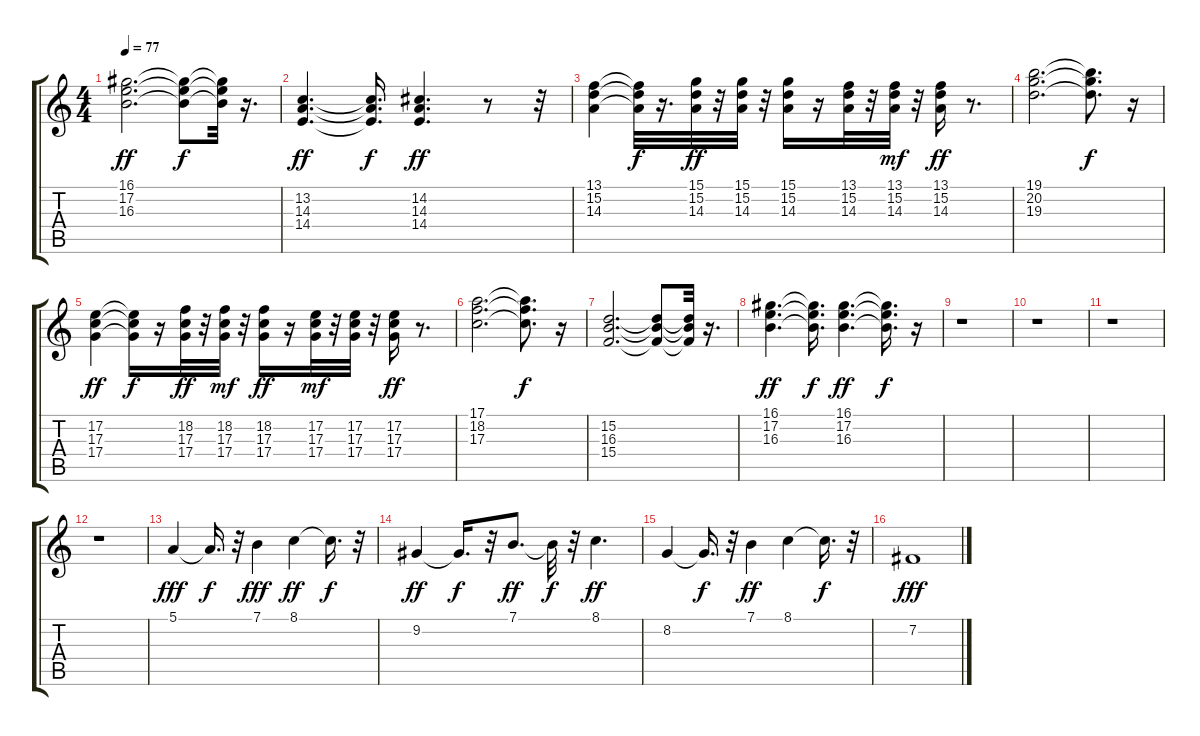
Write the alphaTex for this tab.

\track "" {instrument stringensemble1}
\staff {score tabs}
\tuning (E4 B3 G3 D3 A2 E2) {hide}
\ts (4 4)
\tempo 77
\clef g2
\ks c
(16.1 17.2 16.3).2{d dy ff} (16.1{t} 17.2{t} 16.3{t}).8{dy f} (16.1{t} 17.2{t} 16.3{t}).32 r.16{d} |
(13.2 14.3 14.4).4{d dy ff} (13.2{t} 14.3{t} 14.4{t}).16{d dy f} (14.2 14.3 14.4).4{d dy ff} r.8 r.32 |
(13.1 15.2 14.3).4 (13.1{t} 15.2{t} 14.3{t}).32{dy f} r.16{d} (15.1 15.2 14.3).32{dy ff} r.32 (15.1 15.2 14.3).32 r.32 (15.1 15.2 14.3).16 r.16 (13.1 15.2 14.3).32 r.32 (13.1 15.2 14.3).32{dy mf} r.32 (13.1 15.2 14.3).16{dy ff} r.8{d} |
(19.1 20.2 19.3).2{d} (19.1{t} 20.2{t} 19.3{t}).8{d dy f} r.16 |
(17.2 17.3 17.4).4{dy ff} (17.2{t} 17.3{t} 17.4{t}).16{dy f} r.16 (18.2 17.3 17.4).32{dy ff} r.32 (18.2 17.3 17.4).32{dy mf} r.32 (18.2 17.3 17.4).16{dy ff} r.16 (17.2 17.3 17.4).32{dy mf} r.32 (17.2 17.3 17.4).32 r.32 (17.2 17.3 17.4).16{dy ff} r.8{d} |
(17.1 18.2 17.3).2{d} (17.1{t} 18.2{t} 17.3{t}).8{d dy f} r.16 |
(15.2 16.3 15.4).2{d} (15.2{t} 16.3{t} 15.4{t}).8 (15.2{t} 16.3{t} 15.4{t}).32 r.16{d} |
(16.1 17.2 16.3).4{d dy ff} (16.1{t} 17.2{t} 16.3{t}).16{d dy f} (16.1 17.2 16.3).4{d dy ff} (16.1{t} 17.2{t} 16.3{t}).16{d dy f} r.16 |
r.1 |
r.1 |
r.1 |
r.1 |
5.1.4{dy fff instrument choiraahs} 5.1{t}.16{d dy f} r.32 7.1.4{dy fff} 8.1.4{dy ff} 8.1{t}.16{d dy f} r.32 |
9.2.4{dy ff} 9.2{t}.16{d dy f} r.32 7.1.8{d dy ff} 7.1{t}.32{dy f} r.32 8.1.4{d dy ff} |
8.2.4 8.2{t}.16{d dy f} r.32 7.1.4{dy ff} 8.1.4 8.1{t}.16{d dy f} r.32 |
7.2.1{dy fff}
